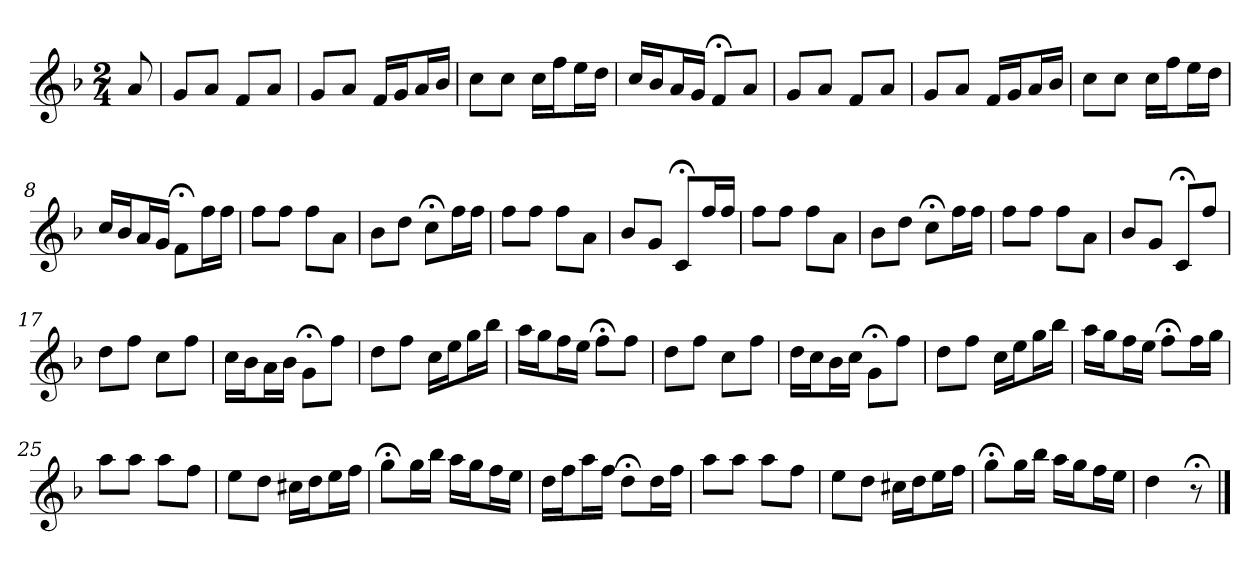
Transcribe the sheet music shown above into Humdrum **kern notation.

**kern
*part1
*staff1
*k[b-]
*F:
*M2/4
*MM120
=
8a
=1
8gL
8aJ
8fL
8aJ
=2
8gL
8aJ
16fLL
16gJ
16aL
16b-JJ
=3
8ccL
8ccJ
16ccLL
16ffJ
16eeL
16ddJJ
=4
16ccLL
16b-J
16aL
16gJJ
8f;<L
8aJ
=5
8gL
8aJ
8fL
8aJ
=6
8gL
8aJ
16fLL
16gJ
16aL
16b-JJ
=7
8ccL
8ccJ
16ccLL
16ffJ
16eeL
16ddJJ
=8
16ccLL
16b-J
16aL
16gJJ
8f;<L
16ffL
16ffJJ
=9
8ffL
8ffJ
8ffL
8aJ
=10
8b-L
8ddJ
8cc;<L
16ffL
16ffJJ
=11
8ffL
8ffJ
8ffL
8aJ
=12
8b-L
8gJ
8c;<L
16ffL
16ffJJ
=13
8ffL
8ffJ
8ffL
8aJ
=14
8b-L
8ddJ
8cc;<L
16ffL
16ffJJ
=15
8ffL
8ffJ
8ffL
8aJ
=16
8b-L
8gJ
8c;<L
8ffJ
=17
8ddL
8ffJ
8ccL
8ffJ
=18
16ccLL
16b-J
16aL
16b-JJ
8g;<L
8ffJ
=19
8ddL
8ffJ
16ccLL
16eeJ
16ggL
16bb-JJ
=20
16aaLL
16ggJ
16ffL
16eeJJ
8ff;<L
8ffJ
=21
8ddL
8ffJ
8ccL
8ffJ
=22
16ddLL
16ccJ
16b-L
16ccJJ
8g;<L
8ffJ
=23
8ddL
8ffJ
16ccLL
16eeJ
16ggL
16bb-JJ
=24
16aaLL
16ggJ
16ffL
16eeJJ
8ff;<L
16ffL
16ggJJ
=25
8aaL
8aaJ
8aaL
8ffJ
=26
8eeL
8ddJ
16cc#XLL
16ddJ
16eeL
16ffJJ
=27
8gg;<L
16ggL
16bb-JJ
16aaLL
16ggJ
16ffL
16eeJJ
=28
16ddLL
16ffJ
16aaL
16ffJJ
8dd;<L
16ddL
16ffJJ
=29
8aaL
8aaJ
8aaL
8ffJ
=30
8eeL
8ddJ
16cc#XLL
16ddJ
16eeL
16ffJJ
=31
8gg;<L
16ggL
16bb-JJ
16aaLL
16ggJ
16ffL
16eeJJ
=32
4dd
8r;<
==
*-
